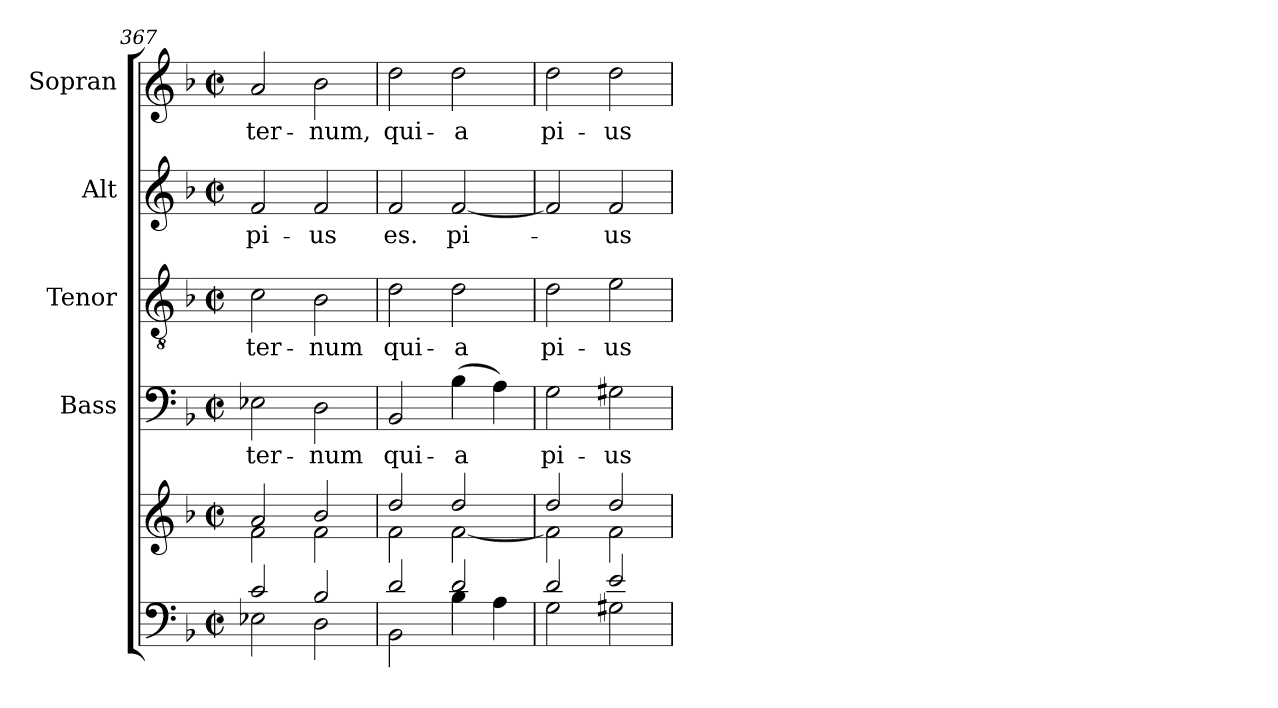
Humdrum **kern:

**kern	**kern	**kern	**text	**kern	**text	**kern	**text	**kern	**text
*part5	*part5	*part4	*part4	*part3	*part3	*part2	*part2	*part1	*part1
*staff6	*staff5	*staff4	*staff4	*staff3	*staff3	*staff2	*staff2	*staff1	*staff1
*	*	*I"Bass	*	*I"Tenor	*	*I"Alt	*	*I"Sopran	*
*	*	*I'B.	*	*I'T.	*	*I'A.	*	*I'S.	*
*clefF4	*clefG2	*clefF4	*	*clefGv2	*	*clefG2	*	*clefG2	*
*k[b-]	*k[b-]	*k[b-]	*	*k[b-]	*	*k[b-]	*	*k[b-]	*
*F:	*F:	*F:	*	*F:	*	*F:	*	*F:	*
*M2/2	*M2/2	*M2/2	*	*M2/2	*	*M2/2	*	*M2/2	*
*met(c|)	*met(c|)	*met(c|)	*	*met(c|)	*	*met(c|)	*	*met(c|)	*
=367	=367	=367	=367	=367	=367	=367	=367	=367	=367
*^	*^	*	*	*	*	*	*	*	*
!	!	!	!	!	!LO:LY:b	!	!LO:LY:b	!	!LO:LY:b	!	!LO:LY:b
2c/	2E-X\	2a/	2f\	2E-X\	-ter-	2c\	-ter-	2f/	pi-	2a/	-ter-
!	!	!	!	!	!LO:LY:b	!	!LO:LY:b	!	!LO:LY:b	!	!LO:LY:b
2B-/	2D\	2b-/	2f\	2D\	-num	2B-\	-num	2f/	-us	2b-\	-num,
=368	=368	=368	=368	=368	=368	=368	=368	=368	=368	=368	=368
!	!	!	!	!	!LO:LY:b	!	!LO:LY:b	!	!LO:LY:b	!	!LO:LY:b
2d/	2BB-\	2dd/	2f\	2BB-/	qui-	2d\	qui-	2f/	es.	2dd\	qui-
!	!	!	!	!	!LO:LY:b	!	!LO:LY:b	!	!LO:LY:b	!	!LO:LY:b
2d/	4B-\	2dd/	[<2f\	(>4B-\	-a	2d\	-a	[2f/	pi-	2dd\	-a
.	4A\	.	.	4A\)	.	.	.	.	.	.	.
=369	=369	=369	=369	=369	=369	=369	=369	=369	=369	=369	=369
!	!	!	!	!	!LO:LY:b	!	!LO:LY:b	!	!	!	!LO:LY:b
2d/	2G\	2dd/	2f\]	2G\	pi-	2d\	pi-	2f/]	.	2dd\	pi-
!	!	!	!	!	!LO:LY:b	!	!LO:LY:b	!	!LO:LY:b	!	!LO:LY:b
2e/	2G#X\	2dd/	2f\	2G#X\	-us	2e\	-us	2f/	-us	2dd\	-us
*v	*v	*	*	*	*	*	*	*	*	*	*
*	*v	*v	*	*	*	*	*	*	*	*
=	=	=	=	=	=	=	=	=	=
*-	*-	*-	*-	*-	*-	*-	*-	*-	*-
